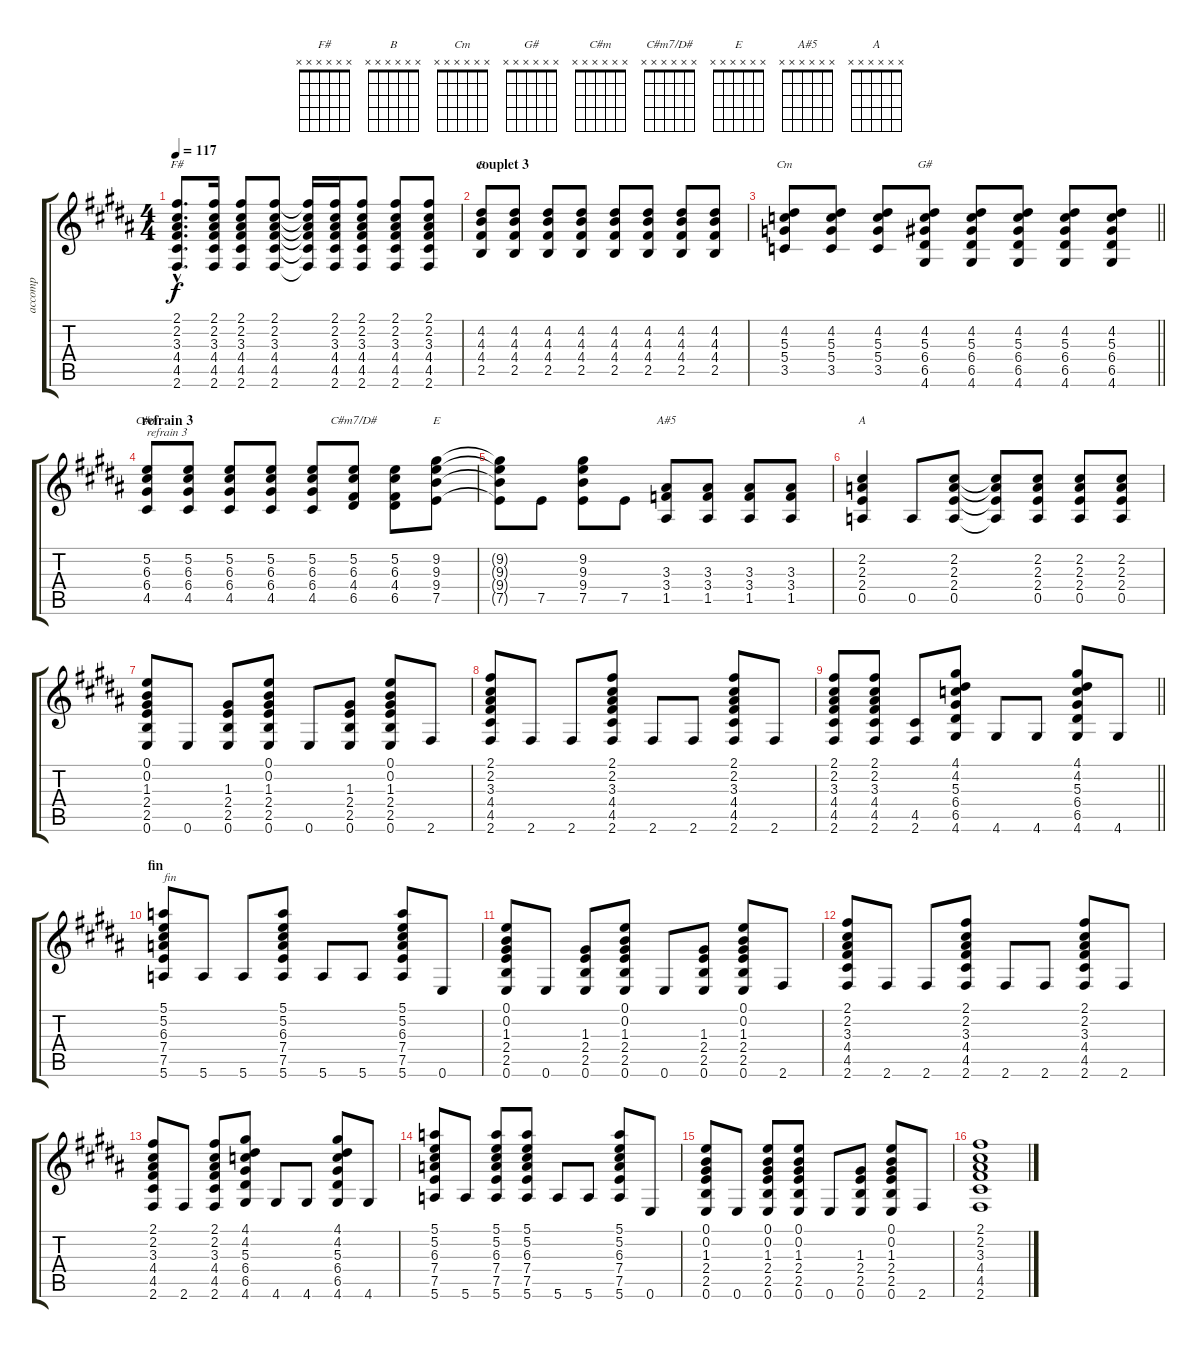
\track ("accomp" "accomp") {instrument acousticguitarsteel}
\staff {score tabs}
\tuning (E4 B3 G3 D3 A2 E2) {hide}
\chord ("F#" x x x x x x)
\chord ("B" x x x x x x)
\chord ("Cm" x x x x x x)
\chord ("G#" x x x x x x)
\chord ("C#m" x x x x x x)
\chord ("C#m7/D#" x x x x x x)
\chord ("E" x x x x x x)
\chord ("A#5" x x x x x x)
\chord ("A" x x x x x x)
\ts (4 4)
\tempo 117
\clef g2
\ks b
(2.1{hac} 2.2{hac} 3.3{hac} 4.4{hac} 4.5{hac} 2.6{hac}).8{d ch "F#" dy f} (2.1 2.2 3.3 4.4 4.5 2.6).16 (2.1 2.2 3.3 4.4 4.5 2.6).8 (2.1 2.2 3.3 4.4 4.5 2.6).8 (2.1{t} 2.2{t} 3.3{t} 4.4{t} 4.5{t} 2.6{t}).16 (2.1 2.2 3.3 4.4 4.5 2.6).16 (2.1 2.2 3.3 4.4 4.5 2.6).8 (2.1 2.2 3.3 4.4 4.5 2.6).8 (2.1 2.2 3.3 4.4 4.5 2.6).8 |
\section ("" "couplet 3")
(4.2 4.3 4.4 2.5).8{ch "B"} (4.2 4.3 4.4 2.5).8 (4.2 4.3 4.4 2.5).8 (4.2 4.3 4.4 2.5).8 (4.2 4.3 4.4 2.5).8 (4.2 4.3 4.4 2.5).8 (4.2 4.3 4.4 2.5).8 (4.2 4.3 4.4 2.5).8 |
\barLineRight lightlight
(4.2 5.3 5.4 3.5).8{ch "Cm"} (4.2 5.3 5.4 3.5).8 (4.2 5.3 5.4 3.5).8 (4.2 5.3 6.4 6.5 4.6).8{ch "G#"} (4.2 5.3 6.4 6.5 4.6).8 (4.2 5.3 6.4 6.5 4.6).8 (4.2 5.3 6.4 6.5 4.6).8 (4.2 5.3 6.4 6.5 4.6).8 |
\section ("" "refrain 3")
(5.2 6.3 6.4 4.5).8{ch "C#m" txt "refrain 3"} (5.2 6.3 6.4 4.5).8 (5.2 6.3 6.4 4.5).8 (5.2 6.3 6.4 4.5).8 (5.2 6.3 6.4 4.5).8 (5.2 6.3 4.4 6.5).8{ch "C#m7/D#"} (5.2 6.3 4.4 6.5).8 (9.2 9.3 9.4 7.5).8{ch "E"} |
(9.2{t} 9.3{t} 9.4{t} 7.5{t}).8 7.5.8 (9.2 9.3 9.4 7.5).8 7.5.8 (3.3 3.4 1.5).8{ch "A#5"} (3.3 3.4 1.5).8 (3.3 3.4 1.5).8 (3.3 3.4 1.5).8 |
(2.2 2.3 2.4 0.5).4{ch "A"} 0.5.8 (2.2 2.3 2.4 0.5).8 (2.2{t} 2.3{t} 2.4{t} 0.5{t}).8 (2.2 2.3 2.4 0.5).8 (2.2 2.3 2.4 0.5).8 (2.2 2.3 2.4 0.5).8 |
(0.1 0.2 1.3 2.4 2.5 0.6).8 0.6.8 (1.3 2.4 2.5 0.6).8 (0.1 0.2 1.3 2.4 2.5 0.6).8 0.6.8 (1.3 2.4 2.5 0.6).8 (0.1 0.2 1.3 2.4 2.5 0.6).8 2.6.8 |
(2.1 2.2 3.3 4.4 4.5 2.6).8 2.6.8 2.6.8 (2.1 2.2 3.3 4.4 4.5 2.6).8 2.6.8 2.6.8 (2.1 2.2 3.3 4.4 4.5 2.6).8 2.6.8 |
\barLineRight lightlight
(2.1 2.2 3.3 4.4 4.5 2.6).8 (2.1 2.2 3.3 4.4 4.5 2.6).8 (4.5 2.6).8 (4.1 4.2 5.3 6.4 6.5 4.6).8 4.6.8 4.6.8 (4.1 4.2 5.3 6.4 6.5 4.6).8 4.6.8 |
\section ("" "fin")
(5.1 5.2 6.3 7.4 7.5 5.6).8{txt "fin"} 5.6.8 5.6.8 (5.1 5.2 6.3 7.4 7.5 5.6).8 5.6.8 5.6.8 (5.1 5.2 6.3 7.4 7.5 5.6).8 0.6.8 |
(0.1 0.2 1.3 2.4 2.5 0.6).8 0.6.8 (1.3 2.4 2.5 0.6).8 (0.1 0.2 1.3 2.4 2.5 0.6).8 0.6.8 (1.3 2.4 2.5 0.6).8 (0.1 0.2 1.3 2.4 2.5 0.6).8 2.6.8 |
(2.1 2.2 3.3 4.4 4.5 2.6).8 2.6.8 2.6.8 (2.1 2.2 3.3 4.4 4.5 2.6).8 2.6.8 2.6.8 (2.1 2.2 3.3 4.4 4.5 2.6).8 2.6.8 |
(2.1 2.2 3.3 4.4 4.5 2.6).8 2.6.8 (2.1 2.2 3.3 4.4 4.5 2.6).8 (4.1 4.2 5.3 6.4 6.5 4.6).8 4.6.8 4.6.8 (4.1 4.2 5.3 6.4 6.5 4.6).8 4.6.8 |
(5.1 5.2 6.3 7.4 7.5 5.6).8 5.6.8 (5.1 5.2 6.3 7.4 7.5 5.6).8 (5.1 5.2 6.3 7.4 7.5 5.6).8 5.6.8 5.6.8 (5.1 5.2 6.3 7.4 7.5 5.6).8 0.6.8 |
(0.1 0.2 1.3 2.4 2.5 0.6).8 0.6.8 (0.1 0.2 1.3 2.4 2.5 0.6).8 (0.1 0.2 1.3 2.4 2.5 0.6).8 0.6.8 (1.3 2.4 2.5 0.6).8 (0.1 0.2 1.3 2.4 2.5 0.6).8 2.6.8 |
(2.1 2.2 3.3 4.4 4.5 2.6).1
